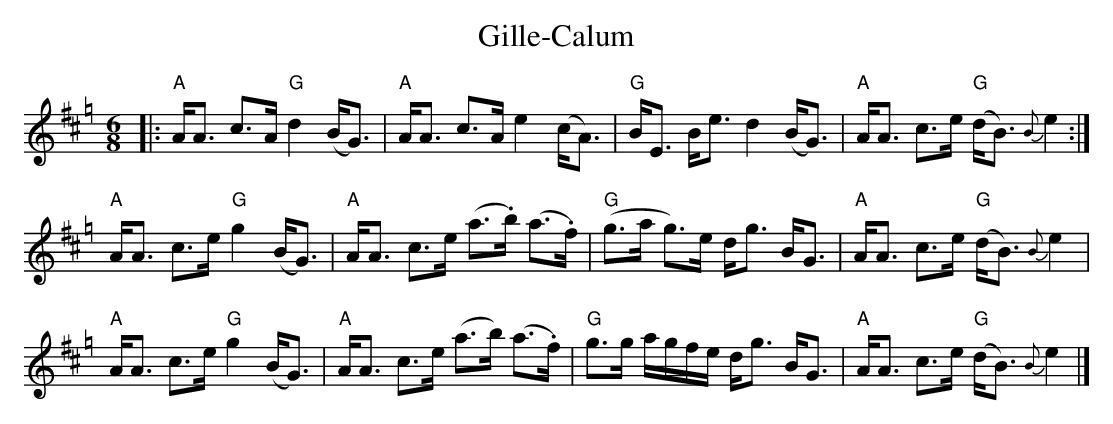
X:1
T: Gille-Calum
M: 6/8
L: 1/8
K: Amix=g
|:\
"A"A<A c>A "G"d2 (B<G) | "A"A<A c>A e2 (c<A) | "G"B<E B<e d2 (B<G) | "A"A<A c>e "G"(d<B) {B}e2 :|
"A"A<A c>e "G"g2 (B<G) | "A"A<A c>e (a>.b) (a>.f) | "G"(g>a g)>e d<g B<G | "A"A<A c>e "G"(d<B) {B}e2 |
"A"A<A c>e "G"g2 (B<G) | "A"A<A c>e (a>b) (a>.f) | "G"g>g a/g/f/e/ d<g B<G | "A"A<A c>e "G"(d<B) {B}e2 |]
